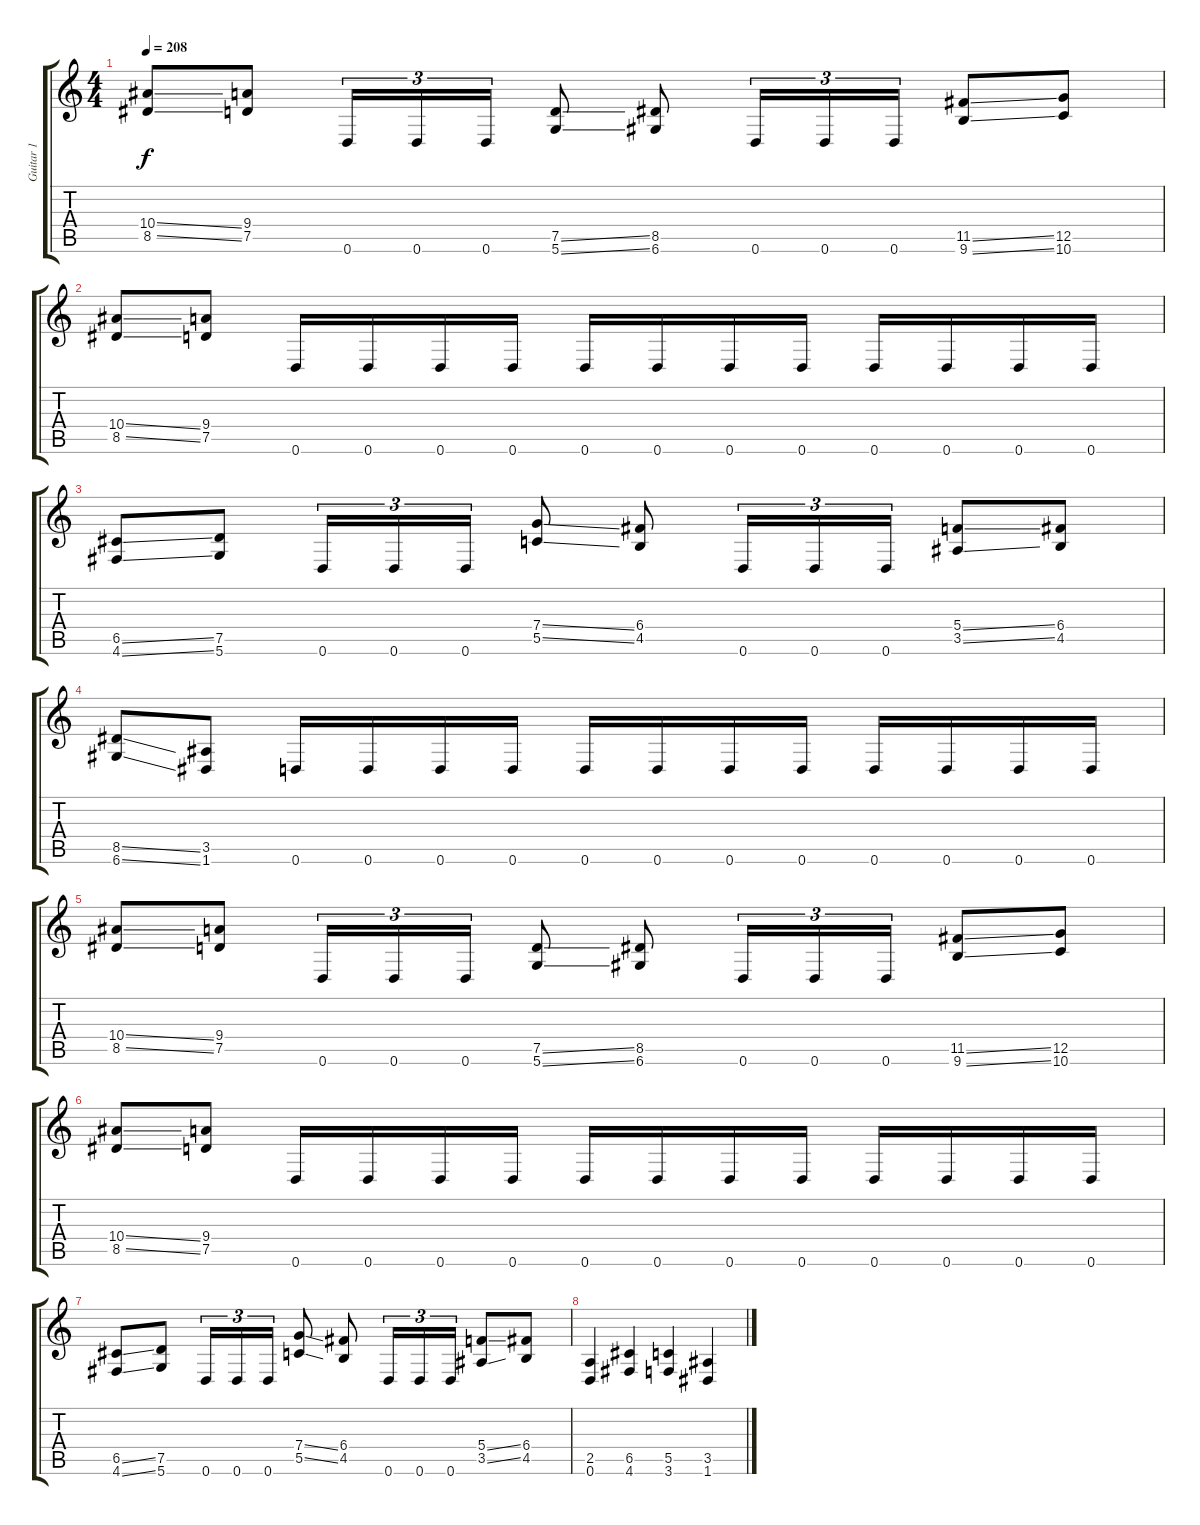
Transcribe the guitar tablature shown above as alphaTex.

\track ("Guitar 1" "Guitar 1") {instrument distortionguitar}
\staff {score tabs}
\tuning (D4 A3 F3 C3 G2 D2) {hide}
\ts (4 4)
\tempo 208
\clef g2
\ks c
(10.4{ss} 8.5{ss}).8{dy f} (9.4 7.5).8 0.6.16{tu (3 2)} 0.6.16{tu (3 2)} 0.6.16{tu (3 2)} (7.5{ss} 5.6{ss}).8 (8.5 6.6).8 0.6.16{tu (3 2)} 0.6.16{tu (3 2)} 0.6.16{tu (3 2)} (11.5{ss} 9.6{ss}).8 (12.5 10.6).8 |
(10.4{ss} 8.5{ss}).8 (9.4 7.5).8 0.6.16 0.6.16 0.6.16 0.6.16 0.6.16 0.6.16 0.6.16 0.6.16 0.6.16 0.6.16 0.6.16 0.6.16 |
(6.5{ss} 4.6{ss}).8 (7.5 5.6).8 0.6.16{tu (3 2)} 0.6.16{tu (3 2)} 0.6.16{tu (3 2)} (7.4{ss} 5.5{ss}).8 (6.4 4.5).8 0.6.16{tu (3 2)} 0.6.16{tu (3 2)} 0.6.16{tu (3 2)} (5.4{ss} 3.5{ss}).8 (6.4 4.5).8 |
(8.5{ss} 6.6{ss}).8 (3.5 1.6).8 0.6.16 0.6.16 0.6.16 0.6.16 0.6.16 0.6.16 0.6.16 0.6.16 0.6.16 0.6.16 0.6.16 0.6.16 |
(10.4{ss} 8.5{ss}).8 (9.4 7.5).8 0.6.16{tu (3 2)} 0.6.16{tu (3 2)} 0.6.16{tu (3 2)} (7.5{ss} 5.6{ss}).8 (8.5 6.6).8 0.6.16{tu (3 2)} 0.6.16{tu (3 2)} 0.6.16{tu (3 2)} (11.5{ss} 9.6{ss}).8 (12.5 10.6).8 |
(10.4{ss} 8.5{ss}).8 (9.4 7.5).8 0.6.16 0.6.16 0.6.16 0.6.16 0.6.16 0.6.16 0.6.16 0.6.16 0.6.16 0.6.16 0.6.16 0.6.16 |
(6.5{ss} 4.6{ss}).8 (7.5 5.6).8 0.6.16{tu (3 2)} 0.6.16{tu (3 2)} 0.6.16{tu (3 2)} (7.4{ss} 5.5{ss}).8 (6.4 4.5).8 0.6.16{tu (3 2)} 0.6.16{tu (3 2)} 0.6.16{tu (3 2)} (5.4{ss} 3.5{ss}).8 (6.4 4.5).8 |
(2.5 0.6).4 (6.5 4.6).4 (5.5 3.6).4 (3.5 1.6).4
